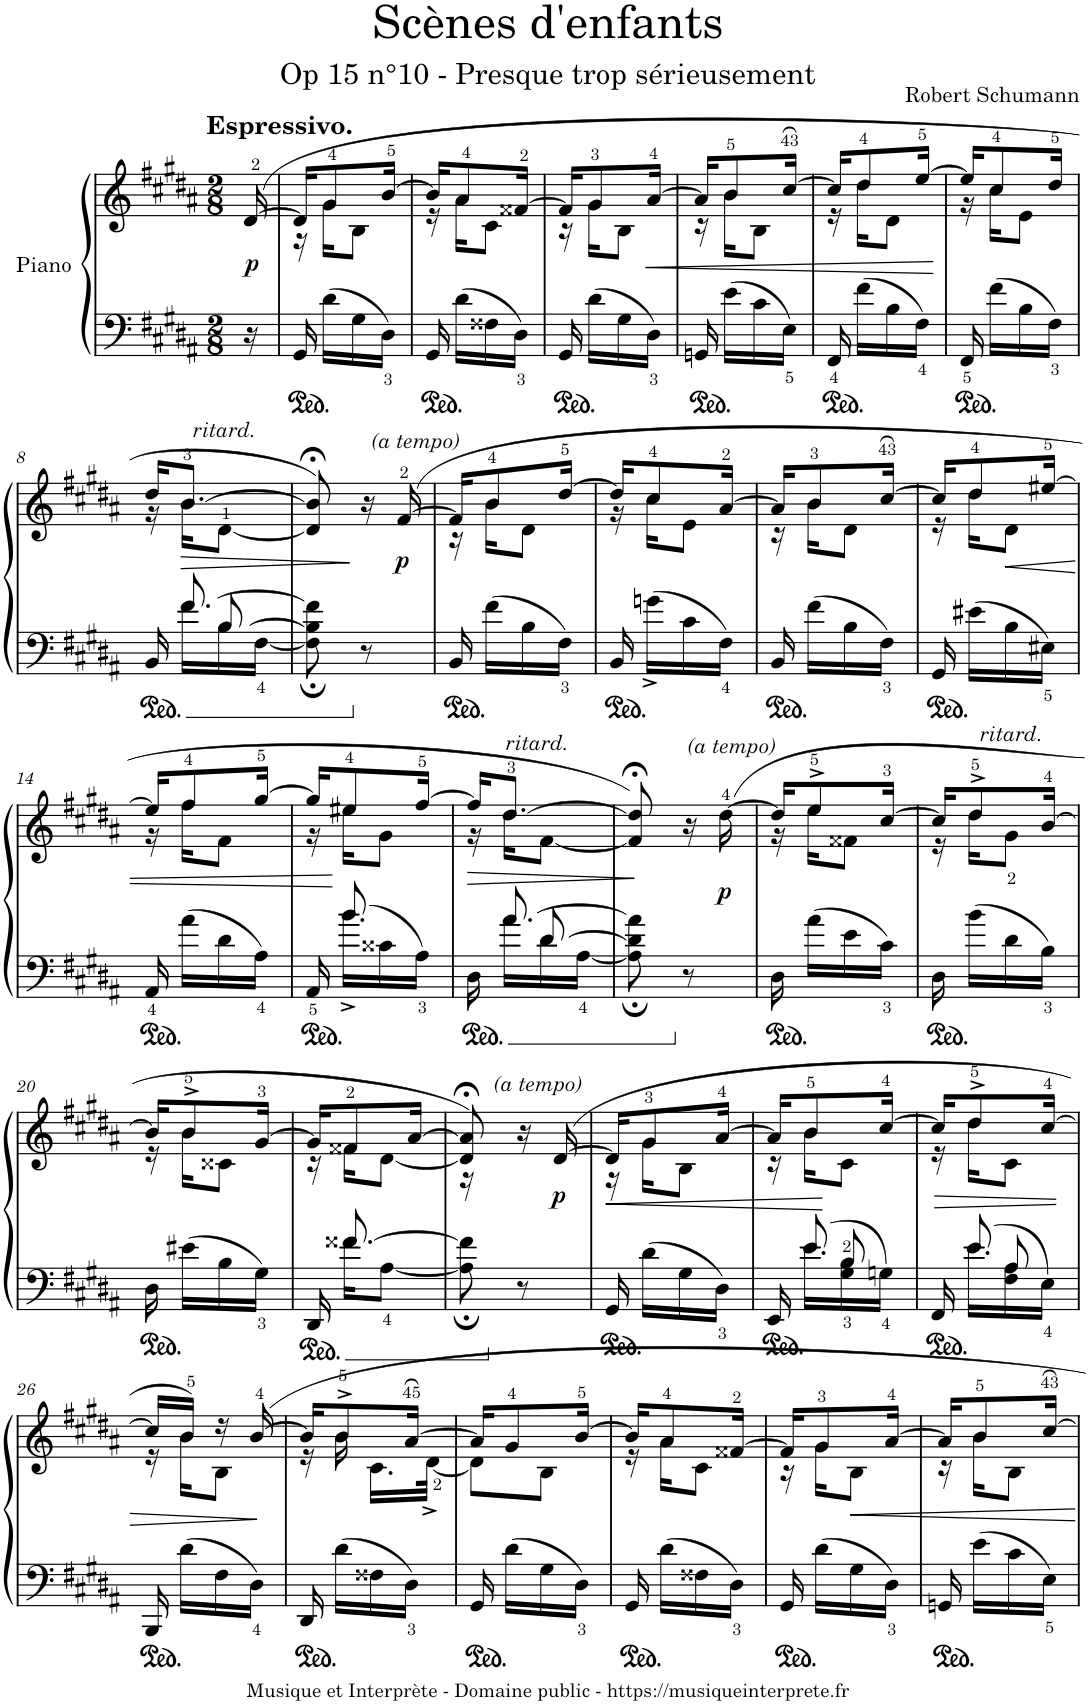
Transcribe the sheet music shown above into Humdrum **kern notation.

**kern	**kern	**dynam
*part1	*part1	*part1
*staff2	*staff1	*staff1/2
*I"Piano	*	*
*I'Pno	*	*
*clefF4	*clefG2	*
*k[f#c#g#d#a#]	*k[f#c#g#d#a#]	*
*M2/8	*M2/8	*
=1	=1	=1
!	!LO:TX:a:B:t=Espressivo.	!
!	!	!LO:DY:b
16r	([>16d#/	p
=2	=2	=2
*	*^	*
16GG#/	16d#/KL]	16r	.
16d#\LL	8g#/	16g#\KL	.
16G#\	.	8B\J	.
16D#\JJ	[>16b/Jk	.	.
=3	=3	=3	=3
16GG#/	16b/KL]	16r	.
16d#\LL	8a#/	16a#\KL	.
16F##X\	.	8c#\J	.
16D#\JJ	[>16f##X/Jk	.	.
=4	=4	=4	=4
16GG#/	16f##/KL]	16r	.
16d#\LL	8g#/	16g#\KL	.
16G#\	.	8B\J	.
!	!	!	!LO:HP:b
16D#\JJ	[>16a#/Jk	.	<
=5	=5	=5	=5
16GGn/	16a#/KL]	16r	.
16e\LL	8b/	16b\KL	.
16c#\	.	8B\J	.
16E\JJ	[>16cc#</Jk	.	.
=6	=6	=6	=6
16FF#/	16cc#/KL]	16r	.
16f#\LL	8dd#/	16dd#\KL	.
16B\	.	8d#\J	.
16F#\JJ	[>16ee/Jk	.	.
*	*v	*v	*
.	.	[
=7	=7	=7
*	*^	*
16FF#/	16ee/KL]	16r	.
16f#\LL	8cc#/	16cc#\KL	.
16B\	.	8e\J	.
16F#\JJ	16dd#/Jk	.	.
!!LO:LB:g=z	!!
=8	=8	=8	=8
*^	*	*	*
*	*^	*	*	*
16BB/	16ryy	8ryy	16dd#/KL	16r	.
!	!	!	!LO:TX:a:i:t=ritard.	!	!
[>16f#\LL	8.f#/	.	[8.b/J	16b\KL	.
[>16B\	.	8B/	.	[8d#\J	.
[<16F#\JJ	.	.	.	.	.
*v	*v	*v	*	*	*
*	*v	*v	*
=9	=9	=9
8F#\]; 8B\]; 8f#\];	8d#/];< 8b/];<)	.
!	!LO:TX:a:i:t=(a tempo)	!
8r	16r	.
!	!	!LO:DY:b
.	(>[>16f#/	p
=10	=10	=10
*	*^	*
16BB/	16f#/KL]	16r	.
16f#\LL	8b/	16b\KL	.
16B\	.	8d#\J	.
16F#\JJ	[>16dd#/Jk	.	.
=11	=11	=11	=11
16BB/	16dd#/KL]	16r	.
16gn^<\LL	8cc#/	16cc#\KL	.
16c#\	.	8e\J	.
16F#\JJ	[>16a#/Jk	.	.
=12	=12	=12	=12
16BB/	16a#/KL]	16r	.
16f#\LL	8b/	16b\KL	.
16B\	.	8d#\J	.
16F#\JJ	[>16cc#</Jk	.	.
=13	=13	=13	=13
16GG#/	16cc#/KL]	16r	.
16e#X\LL	8dd#/	16dd#\KL	.
!	!	!	!LO:HP:b
16B\	.	8d#\J	<
16E#X\JJ	[16ee#X/Jk	.	.
!!LO:LB:g=z	!!
=14	=14	=14	=14
16AA#/	16ee#/KL]	16r	.
16a#\LL	8ff#/	16ff#\KL	.
16d#\	.	8f#\J	.
16A#\JJ	[16gg#/Jk	.	.
=15	=15	=15	=15
*^	*	*	*
16AA#/	16ryy	16gg#/KL]	16r	.
16b\LL	8.b^</	8ee#X/	16ee#\KL	[
16c##X\	.	.	8g#\J	.
16A#\JJ	.	[16ff#/Jk	.	.
=16	=16	=16	=16	=16
*	*^	*	*	*
!	!	!	!	!	!LO:HP:b
16D#\	16ryy	8ryy	16ff#/KL]	16r	>
!	!	!	!LO:TX:a:i:t=ritard.	!	!
16a#\LL	[8.a#/	.	[8.dd#/J	16dd#\KL	.
[>16d#\	.	8d#/	.	[8f#\J	.
[16A#\JJ	.	.	.	.	.
*v	*v	*v	*	*	*
*	*v	*v	*
=17	=17	=17
8A#\]; 8d#\]; 8a#\];	8f#/];< 8dd#/];<)	.
8r	16r	]
!	!LO:TX:a:i:t=(a tempo)	!
!	!	!LO:DY:b
.	([16dd#\	p
=18	=18	=18
*	*^	*
16D#\	16dd#/KL]	16r	.
16a#\LL	8ee^/	16ee\KL	.
16e\	.	8f##X\J	.
16c#\JJ	[16cc#/Jk	.	.
=19	=19	=19	=19
16D#\	16cc#/KL]	16r	.
!	!LO:TX:a:i:t=ritard.	!	!
16b\LL	8dd#^/	16dd#\KL	.
16d#\	.	8g#\J	.
16B\JJ	[16b/Jk	.	.
!!LO:LB:g=z	!!
=20	=20	=20	=20
16D#\	16b/KL]	16r	.
16e#X\LL	8b^>/	16b\KL	.
16B\	.	8c##X\J	.
16G#\JJ	[>16g#/Jk	.	.
=21	=21	=21	=21
*^	*	*	*
16DD#/	16ryy	16g#/KL]	16r	.
[>16f##X\KL	8.f##/	8f##X/	16f##\KL	.
[<8A#\J	.	.	[8d#\J	.
.	.	[16a#/Jk	.	.
*v	*v	*	*	*
=22	=22	=22	=22
!	!LO:TX:a:i:t=(a tempo)	!	!
8A#\]; 8f##\];	8d#/];< 8a#/];<)	16r	.
.	.	8.ryy	.
8r	16r	.	.
!	!	!	!LO:DY:b
.	([>16d#/	.	p
=23	=23	=23	=23
!	!	!	!LO:HP:b
16GG#/	16d#/KL]	16r	<
16d#\LL	8g#/	16g#\KL	.
16G#\	.	8B\J	.
16D#\JJ	[>16a#/Jk	.	.
=24	=24	=24	=24
*^	*	*	*
*	*^	*	*	*
16EE/	16ryy	8ryy	16a#/KL]	16r	.
16e\LL	8.e/	.	8b/	16b\KL	.
16G#\ 16B\	.	8B/	.	8c#\J	[
16Gn\JJ	.	.	[>16cc#/Jk	.	.
=25	=25	=25	=25	=25	=25
!	!	!	!	!	!LO:HP:b
16FF#/	16ryy	8ryy	16cc#/KL]	16r	>
16e\LL	8.e/	.	8dd#^>/	16dd#\KL	.
16F#\ 16A#\	.	8A#/	.	8c#\J	.
16E\JJ	.	.	[16cc#/Jk	.	.
*v	*v	*v	*	*	*
!!LO:LB:g=z	!!
=26	=26	=26	=26
16BBB/	16cc#/LL]	16r	.
16d#\LL	16b/JJ)	16b\KL	.
16F#\	16r	8B\J	.
16D#\JJ	[>16b/	.	.
*	*v	*v	*
.	.	]
=27	=27	=27
*	*^	*
16DD#/	16b/KL]	16r	.
16d#\LL	8b^>/	16b\	.
16F##X\	.	16.c#\LL	.
16D#\JJ	[>16a#</Jk	.	.
.	.	[32d#^\JJk	.
=28	=28	=28	=28
16GG#/	16a#/KL]	8d#\L]	.
16d#\LL	8g#/	.	.
16G#\	.	8B\J	.
16D#\JJ	[>16b/Jk	.	.
=29	=29	=29	=29
16GG#/	16b/KL]	16r	.
16d#\LL	8a#/	16a#\KL	.
16F##X\	.	8c#\J	.
16D#\JJ	[>16f##X/Jk	.	.
=30	=30	=30	=30
16GG#/	16f##/KL]	16r	.
16d#\LL	8g#/	16g#\KL	.
16G#\	.	8B\J	.
16D#\JJ	[16a#/Jk	.	.
=31	=31	=31	=31
16GGn/	16a#/KL]	16r	.
16e\LL	8b/	16b\KL	.
16c#\	.	8B\J	.
16E\JJ	[16cc#</Jk	.	.
*	*v	*v	*
=	=	=
*-	*-	*-
